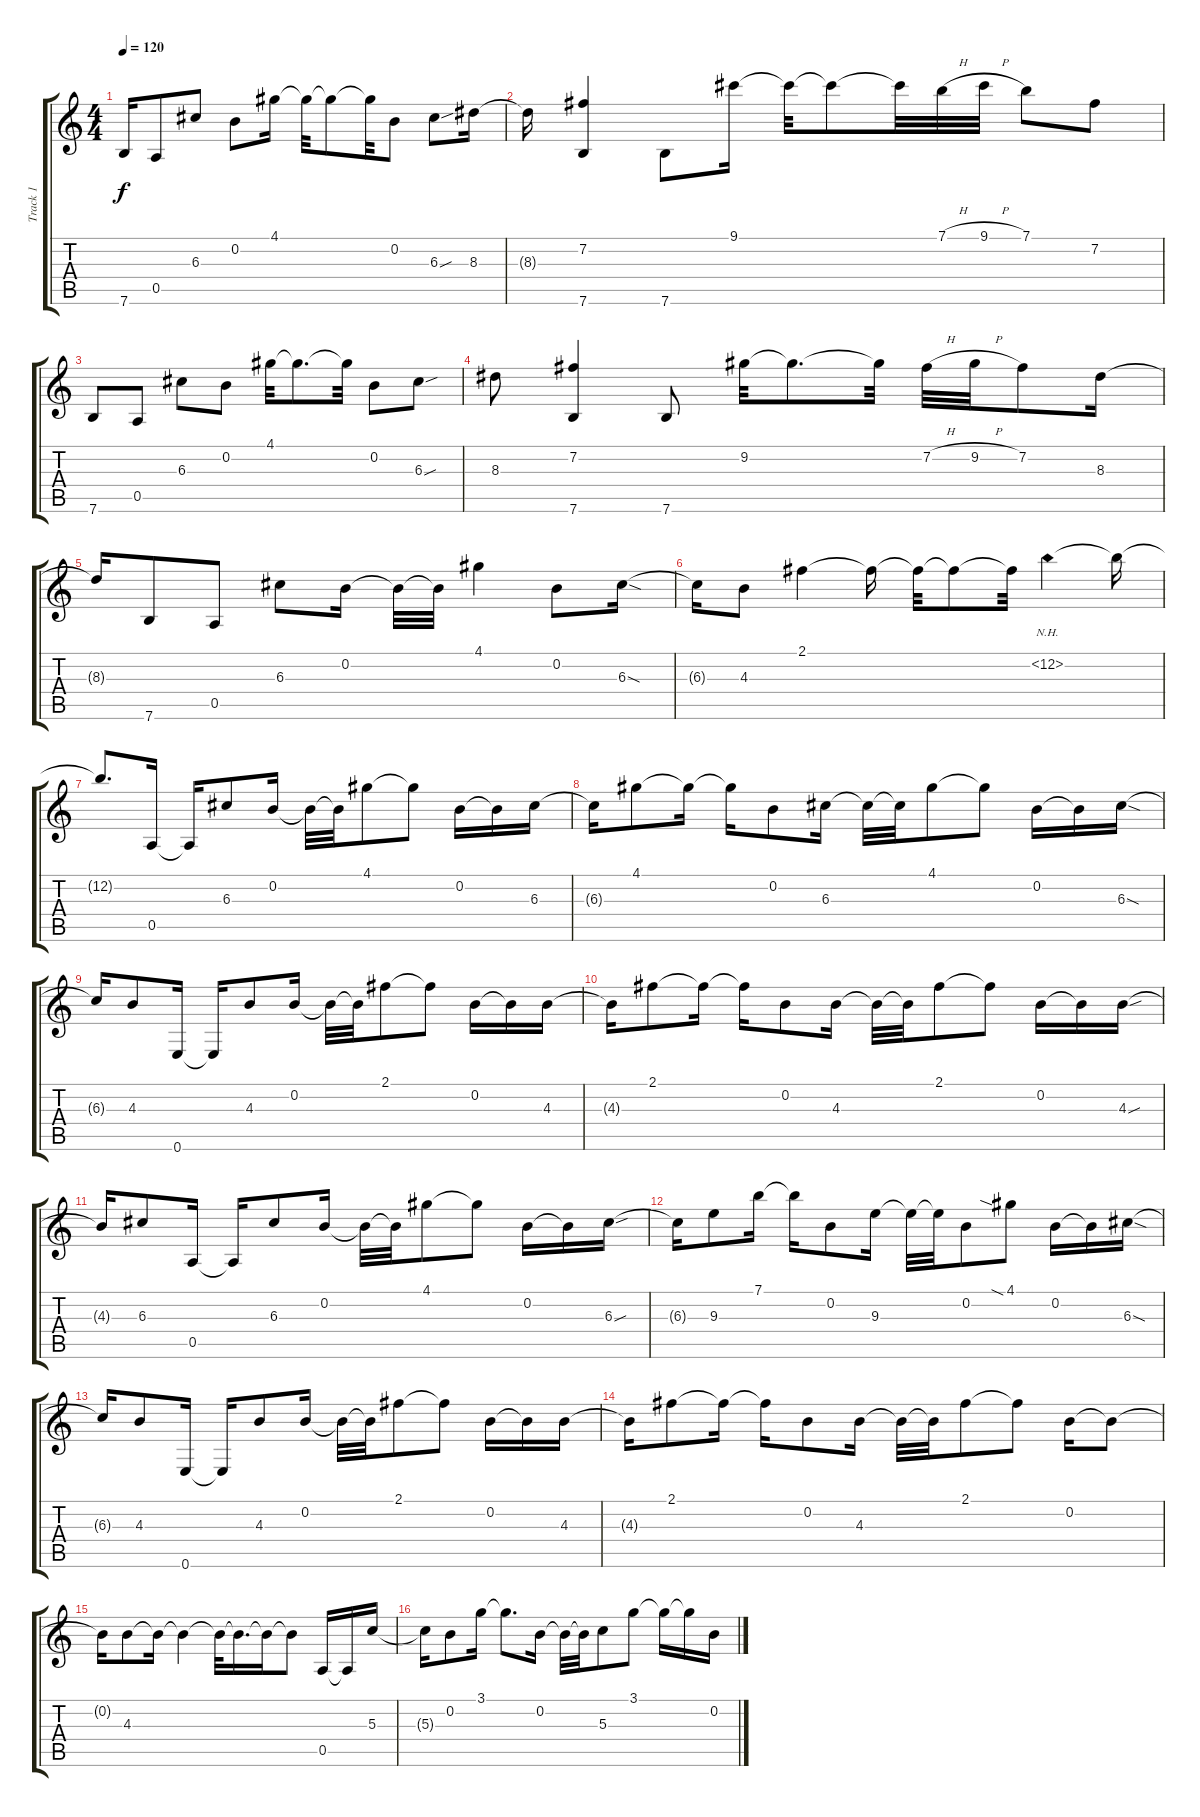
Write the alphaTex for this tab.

\track ("Track 1" "Track 1") {instrument acousticguitarsteel}
\staff {score tabs}
\tuning (E4 B3 G3 D3 A2 E2) {hide}
\ts (4 4)
\tempo 120
\clef g2
\ks c
7.6{t}.16{dy f} 0.5.8 6.3.8 0.2.8 4.1.16 4.1{t}.32 4.1{t}.8 4.1{t}.32 0.2.8 6.3{sou}.8 8.3.16 |
8.3{t}.16 (7.2 7.6).4 7.6.8 9.1.16 9.1{t}.32 9.1{t}.8 9.1{t}.32 7.1{h}.32 9.1{h}.32 7.1.8 7.2.8 |
7.6.8 0.5.8 6.3.8 0.2.8 4.1.32 4.1{t}.8{d} 4.1{t}.32 0.2.8 6.3{sou}.8 |
8.3.8 (7.2 7.6).4 7.6.8 9.2.32 9.2{t}.8{d} 9.2{t}.32 7.2{h}.32 9.2{h}.32 7.2.8 8.3.16 |
8.3{t}.16 7.6.8 0.5.8 6.3.8 0.2.16 0.2{t}.32 0.2{t}.32 4.1.4 0.2.8 6.3{sod}.16 |
6.3{t}.16 4.3.8 2.1.4 2.1{t}.16 2.1{t}.32 2.1{t}.8 2.1{t}.32 12.2{nh}.4 12.2{t}.16 |
12.2{t}.8{d} 0.5.16 0.5{t}.16 6.3.8 0.2.16 0.2{t}.32 0.2{t}.32 4.1.8 4.1{t}.8 0.2.16 0.2{t}.16 6.3.16 |
6.3{t}.16 4.1.8 4.1{t}.16 4.1{t}.16 0.2.8 6.3.16 6.3{t}.32 6.3{t}.32 4.1.8 4.1{t}.8 0.2.16 0.2{t}.16 6.3{sod}.16 |
6.3{t}.16 4.3.8 0.6.16 0.6{t}.16 4.3.8 0.2.16 0.2{t}.32 0.2{t}.32 2.1.8 2.1{t}.8 0.2.16 0.2{t}.16 4.3.16 |
4.3{t}.16 2.1.8 2.1{t}.16 2.1{t}.16 0.2.8 4.3.16 4.3{t}.32 4.3{t}.32 2.1.8 2.1{t}.8 0.2.16 0.2{t}.16 4.3{sou}.16 |
4.3{t}.16 6.3.8 0.5.16 0.5{t}.16 6.3.8 0.2.16 0.2{t}.32 0.2{t}.32 4.1.8 4.1{t}.8 0.2.16 0.2{t}.16 6.3{sou}.16 |
6.3{t}.16 9.3.8 7.1.16 7.1{t}.16 0.2.8 9.3.16 9.3{t}.32 9.3{t}.32 0.2.8 4.1{sia}.8 0.2.16 0.2{t}.16 6.3{sod}.16 |
6.3{t}.16 4.3.8 0.6.16 0.6{t}.16 4.3.8 0.2.16 0.2{t}.32 0.2{t}.32 2.1.8 2.1{t}.8 0.2.16 0.2{t}.16 4.3.16 |
4.3{t}.16 2.1.8 2.1{t}.16 2.1{t}.16 0.2.8 4.3.16 4.3{t}.32 4.3{t}.32 2.1.8 2.1{t}.8 0.2.16 0.2{t}.8 |
0.2{t}.16 4.3.8 4.3{t}.16 4.3{t}.4 4.3{t}.32 4.3{t}.16{d} 4.3{t}.16 4.3{t}.8 0.5.16 0.5{t}.16 5.3.16 |
5.3{t}.16 0.2.8 3.1.16 3.1{t}.8{d} 0.2.16 0.2{t}.32 0.2{t}.32 5.3.8 3.1.8 3.1{t}.16 3.1{t}.16 0.2.16
